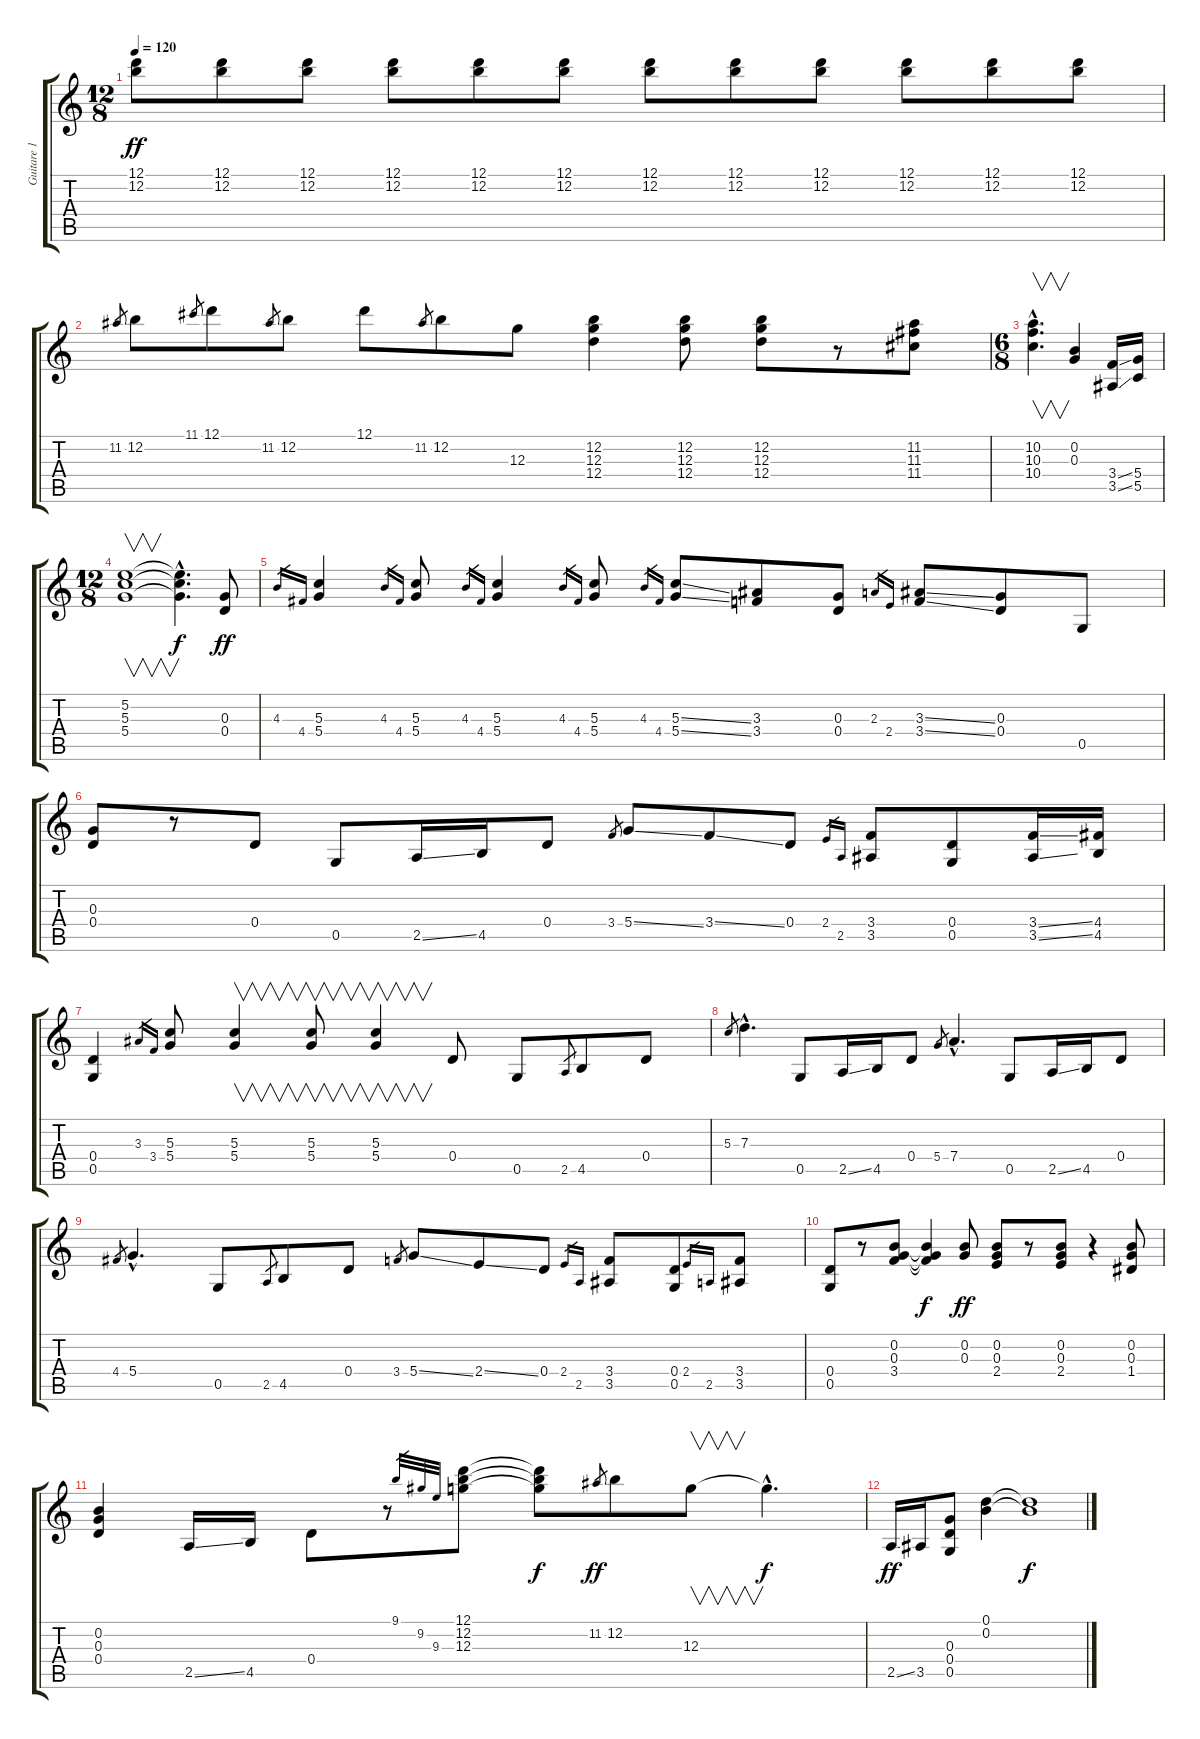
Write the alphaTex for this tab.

\track ("Guitare 1" "Guitare 1") {instrument acousticguitarsteel}
\staff {score tabs}
\tuning (D4 B3 G3 D3 G2 D2) {hide}
\ts (12 8)
\tempo 120
\clef g2
\ks c
(12.1 12.2).8{dy ff} (12.1 12.2).8 (12.1 12.2).8 (12.1 12.2).8 (12.1 12.2).8 (12.1 12.2).8 (12.1 12.2).8 (12.1 12.2).8 (12.1 12.2).8 (12.1 12.2).8 (12.1 12.2).8 (12.1 12.2).8 |
11.2.8{gr} 12.2.8 11.1.8{gr} 12.1.8 11.2.8{gr} 12.2.8 12.1.8 11.2.8{gr} 12.2.8 12.3.8 (12.2 12.3 12.4).4 (12.2 12.3 12.4).8 (12.2 12.3 12.4).8 r.8 (11.2 11.3 11.4).8 |
\ts (6 8)
(10.2{hac} 10.3{hac} 10.4{hac}).4{v d} (0.2 0.3).4 (3.4{ss} 3.5{ss}).16 (5.4 5.5).16 |
\ts (12 8)
(5.2 5.3 5.4).1{v} (5.2{hac t} 5.3{hac t} 5.4{hac t}).4{d dy f} (0.3 0.4).8{dy ff} |
4.3.16{gr} 4.4.16{gr} (5.3 5.4).4 4.3.16{gr} 4.4.16{gr} (5.3 5.4).8 4.3.16{gr} 4.4.16{gr} (5.3 5.4).4 4.3.16{gr} 4.4.16{gr} (5.3 5.4).8 4.3.16{gr} 4.4.16{gr} (5.3{ss} 5.4{ss}).8 (3.3 3.4).8 (0.3 0.4).8 2.3.16{gr} 2.4.16{gr} (3.3{ss} 3.4{ss}).8 (0.3 0.4).8 0.5.8 |
(0.3 0.4).8 r.8 0.4.8 0.5.8 2.5{ss}.16 4.5.16 0.4.8 3.4.8{gr} 5.4{ss}.8 3.4{ss}.8 0.4.8 2.4.16{gr} 2.5.16{gr} (3.4 3.5).8 (0.4 0.5).8 (3.4{ss} 3.5{ss}).16 (4.4 4.5).16 |
(0.4 0.5).4 3.3.16{gr} 3.4.16{gr} (5.3 5.4).8 (5.3 5.4).4{v} (5.3 5.4).8{v} (5.3 5.4).4{v} 0.4.8 0.5.8 2.5.8{gr} 4.5.8 0.4.8 |
5.3.8{gr} 7.3{hac}.4{d} 0.5.8 2.5{ss}.16 4.5.16 0.4.8 5.4.8{gr} 7.4{hac}.4{d} 0.5.8 2.5{ss}.16 4.5.16 0.4.8 |
4.4.8{gr} 5.4{hac}.4{d} 0.5.8 2.5.8{gr} 4.5.8 0.4.8 3.4.8{gr} 5.4{ss}.8 2.4{ss}.8 0.4.8 2.4.16{gr} 2.5.16{gr} (3.4 3.5).8 (0.4 0.5).8 2.4.16{gr} 2.5.16{gr} (3.4 3.5).8 |
(0.4 0.5).8 r.8 (0.2 0.3 3.4).8 (0.2{t} 0.3{t} 3.4{t}).4{dy f} (0.2 0.3).8{dy ff} (0.2 0.3 2.4).8 r.8 (0.2 0.3 2.4).8 r.4 (0.2 0.3 1.4).8 |
(0.2 0.3 0.4).4 2.5{ss}.16 4.5.16 0.4.8 r.8 9.1.32{gr} 9.2.32{gr} 9.3.32{gr} (12.1 12.2 12.3).8 (12.1{t} 12.2{t} 12.3{t}).8{dy f} 11.2.8{gr dy ff} 12.2.8 12.3.8{v} 12.3{hac t}.4{d dy f} |
2.5{ss}.16{dy ff} 3.5.16 (0.3 0.4 0.5).8 (0.1 0.2).4 (0.1{t} 0.2{t}).1{dy f}
